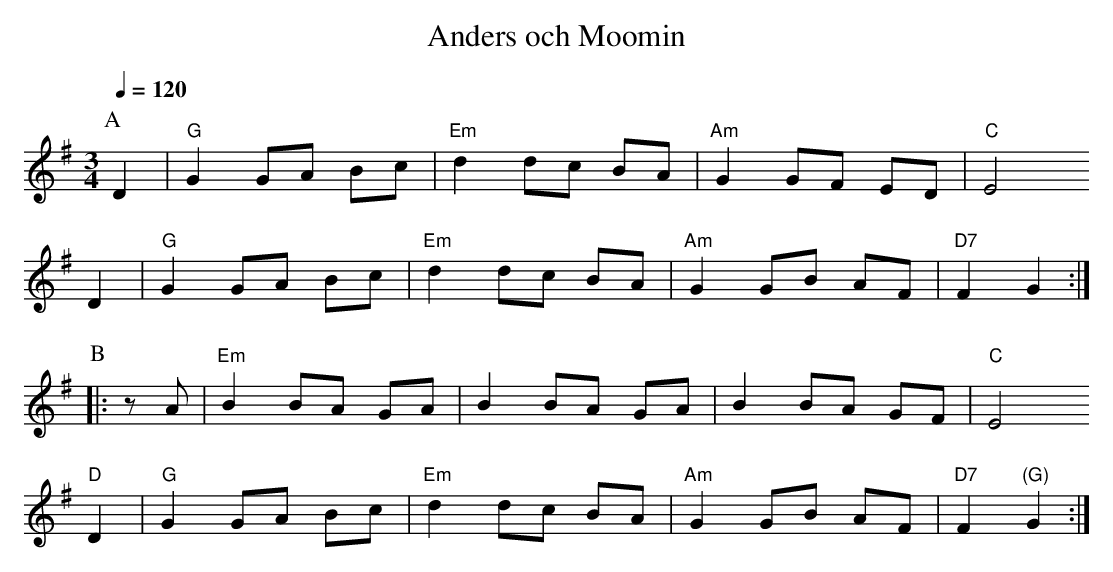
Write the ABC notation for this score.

X:1
T:Anders och Moomin
L:1/8
M:3/4
K:G
Q: 1/4=120
P:A
 D2 | "G"G2 GA Bc | "Em"d2 dc BA | "Am"G2 GF ED | "C"E4
D2 | "G"G2 GA Bc | "Em"d2 dc BA | "Am"G2 GB AF | "D7"F2 G2 :|
P:B
|: z A | "Em"B2 BA GA | B2 BA GA | B2 BA GF | "C"E4
"D"D2 | "G"G2 GA Bc | "Em"d2 dc BA | "Am"G2 GB AF | "D7"F2  "(G)"G2 :|
